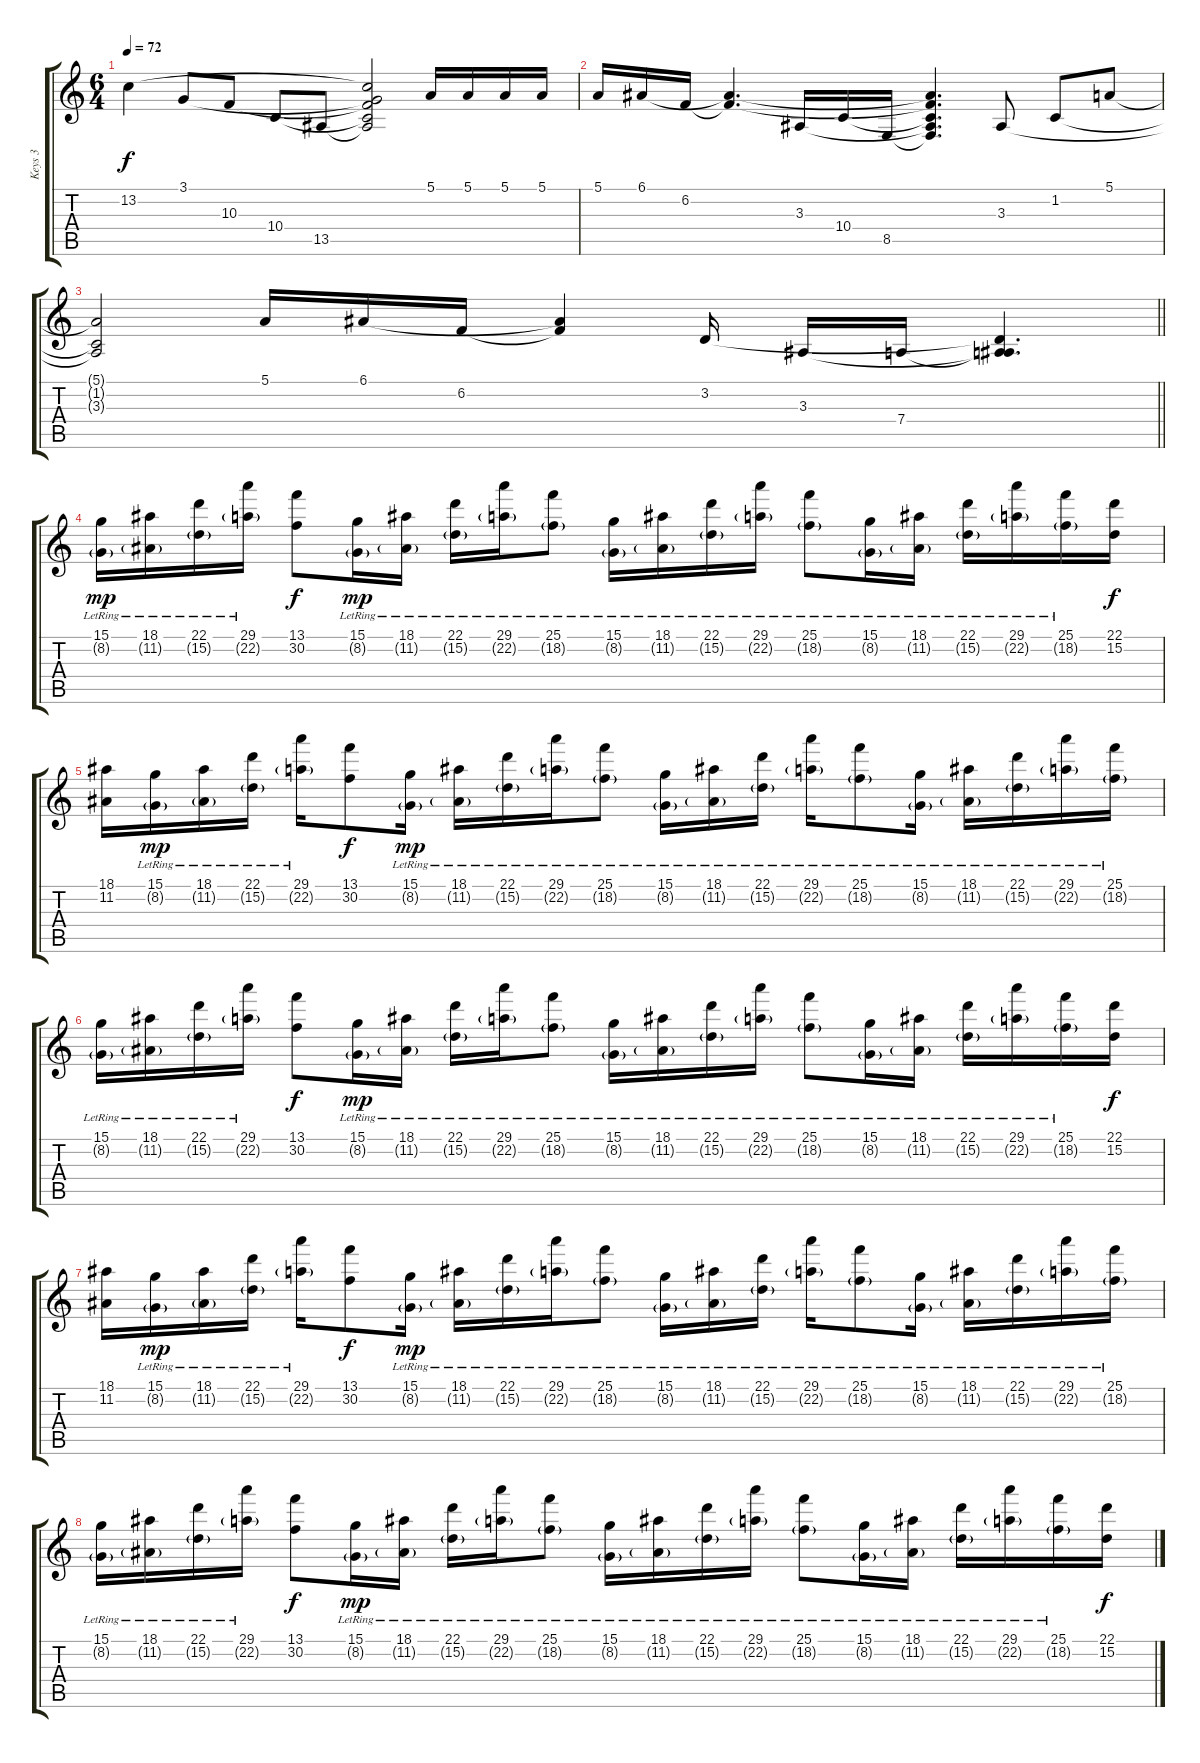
\track ("Keys 3" "Keys 3") {instrument electricpiano1}
\staff {score tabs}
\tuning (E4 B3 G3 D3 A2 E2) {hide}
\ts (6 4)
\tempo 72
\clef g2
\ks c
13.2{t}.4{dy f} 3.1.8 10.3.8 10.4.8 13.5.8 (3.1{t} 13.2{t} 10.3{t} 10.4{t} 13.5{t}).2 5.1.16 5.1.16 5.1.16 5.1.16 |
5.1.16 6.1.16 6.2.16 (6.1{t} 6.2{t}).4{d} 3.3.16 10.4.16 8.5.16 (6.1{t} 6.2{t} 3.3{t} 10.4{t} 8.5{t}).4{d} 3.3.8 1.2.8 5.1.8 |
\barLineRight lightlight
(5.1{t} 1.2{t} 3.3{t}).2 5.1.16 6.1.16 6.2.16 (6.1{t} 6.2{t}).4 3.2.16 3.3.16 7.4.16 (3.2{t} 3.3{t} 7.4{t}).4{d} |
\section ("" "")
(15.1{lr} 8.2{g lr}).16{dy mp} (18.1{lr} 11.2{g lr}).16 (22.1{lr} 15.2{g lr}).16 (29.1{lr} 22.2{g lr}).16 (13.1 30.2).8{dy f} (15.1{lr} 8.2{g lr}).16{dy mp} (18.1{lr} 11.2{g lr}).16 (22.1{lr} 15.2{g lr}).16 (29.1{lr} 22.2{g lr}).16 (25.1{lr} 18.2{g lr}).8 (15.1{lr} 8.2{g lr}).16 (18.1{lr} 11.2{g lr}).16 (22.1{lr} 15.2{g lr}).16 (29.1{lr} 22.2{g lr}).16 (25.1{lr} 18.2{g lr}).8 (15.1{lr} 8.2{g lr}).16 (18.1{lr} 11.2{g lr}).16 (22.1{lr} 15.2{g lr}).16 (29.1{lr} 22.2{g lr}).16 (25.1{lr} 18.2{g lr}).16 (22.1 15.2).16{dy f} |
(18.1 11.2).16 (15.1{lr} 8.2{g lr}).16{dy mp} (18.1{lr} 11.2{g lr}).16 (22.1{lr} 15.2{g lr}).16 (29.1{lr} 22.2{g lr}).16 (13.1 30.2).8{dy f} (15.1{lr} 8.2{g lr}).16{dy mp} (18.1{lr} 11.2{g lr}).16 (22.1{lr} 15.2{g lr}).16 (29.1{lr} 22.2{g lr}).16 (25.1{lr} 18.2{g lr}).8 (15.1{lr} 8.2{g lr}).16 (18.1{lr} 11.2{g lr}).16 (22.1{lr} 15.2{g lr}).16 (29.1{lr} 22.2{g lr}).16 (25.1{lr} 18.2{g lr}).8 (15.1{lr} 8.2{g lr}).16 (18.1{lr} 11.2{g lr}).16 (22.1{lr} 15.2{g lr}).16 (29.1{lr} 22.2{g lr}).16 (25.1{lr} 18.2{g lr}).16 |
(15.1{lr} 8.2{g lr}).16 (18.1{lr} 11.2{g lr}).16 (22.1{lr} 15.2{g lr}).16 (29.1{lr} 22.2{g lr}).16 (13.1 30.2).8{dy f} (15.1{lr} 8.2{g lr}).16{dy mp} (18.1{lr} 11.2{g lr}).16 (22.1{lr} 15.2{g lr}).16 (29.1{lr} 22.2{g lr}).16 (25.1{lr} 18.2{g lr}).8 (15.1{lr} 8.2{g lr}).16 (18.1{lr} 11.2{g lr}).16 (22.1{lr} 15.2{g lr}).16 (29.1{lr} 22.2{g lr}).16 (25.1{lr} 18.2{g lr}).8 (15.1{lr} 8.2{g lr}).16 (18.1{lr} 11.2{g lr}).16 (22.1{lr} 15.2{g lr}).16 (29.1{lr} 22.2{g lr}).16 (25.1{lr} 18.2{g lr}).16 (22.1 15.2).16{dy f} |
(18.1 11.2).16 (15.1{lr} 8.2{g lr}).16{dy mp} (18.1{lr} 11.2{g lr}).16 (22.1{lr} 15.2{g lr}).16 (29.1{lr} 22.2{g lr}).16 (13.1 30.2).8{dy f} (15.1{lr} 8.2{g lr}).16{dy mp} (18.1{lr} 11.2{g lr}).16 (22.1{lr} 15.2{g lr}).16 (29.1{lr} 22.2{g lr}).16 (25.1{lr} 18.2{g lr}).8 (15.1{lr} 8.2{g lr}).16 (18.1{lr} 11.2{g lr}).16 (22.1{lr} 15.2{g lr}).16 (29.1{lr} 22.2{g lr}).16 (25.1{lr} 18.2{g lr}).8 (15.1{lr} 8.2{g lr}).16 (18.1{lr} 11.2{g lr}).16 (22.1{lr} 15.2{g lr}).16 (29.1{lr} 22.2{g lr}).16 (25.1{lr} 18.2{g lr}).16 |
(15.1{lr} 8.2{g lr}).16 (18.1{lr} 11.2{g lr}).16 (22.1{lr} 15.2{g lr}).16 (29.1{lr} 22.2{g lr}).16 (13.1 30.2).8{dy f} (15.1{lr} 8.2{g lr}).16{dy mp} (18.1{lr} 11.2{g lr}).16 (22.1{lr} 15.2{g lr}).16 (29.1{lr} 22.2{g lr}).16 (25.1{lr} 18.2{g lr}).8 (15.1{lr} 8.2{g lr}).16 (18.1{lr} 11.2{g lr}).16 (22.1{lr} 15.2{g lr}).16 (29.1{lr} 22.2{g lr}).16 (25.1{lr} 18.2{g lr}).8 (15.1{lr} 8.2{g lr}).16 (18.1{lr} 11.2{g lr}).16 (22.1{lr} 15.2{g lr}).16 (29.1{lr} 22.2{g lr}).16 (25.1{lr} 18.2{g lr}).16 (22.1 15.2).16{dy f}
